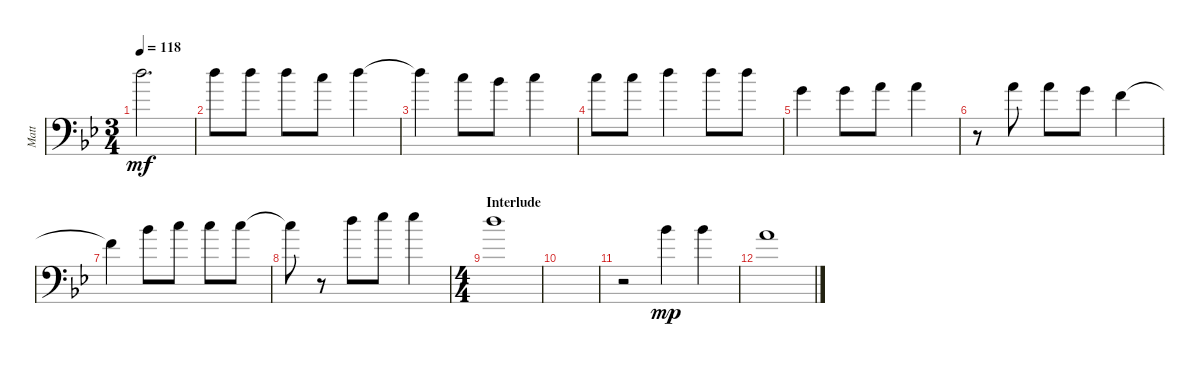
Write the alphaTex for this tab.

\track ("Matt" "Matt") {instrument electricbassfinger}
\staff {score}
\tuning (E4 B3 G3 D3 A2 E2 B1) {hide}
\ts (3 4)
\tempo 118
\clef f4
\ks gminor
3.2.2{d dy mf} |
3.2.8 3.2.8 3.2.8 1.2.8 3.2.4 |
3.2{t}.4 1.2.8 3.3.8 1.2.4 |
1.2.8 1.2.8 3.2.4 3.2.8 3.2.8 |
0.3.4 0.3.8 2.3.8 2.3.4 |
r.8 2.3.8 2.3.8 0.3.8 3.4.4 |
3.4{t}.4 3.3.8 1.2.8 1.2.8 1.2.8 |
1.2{t}.8 r.8 3.2.8 4.2.8 4.2.4 |
\ts (4 4)
\section ("" "Interlude")
3.2.1 |
|
r.2 3.3.4{dy mp} 3.3.4 |
2.3.1
